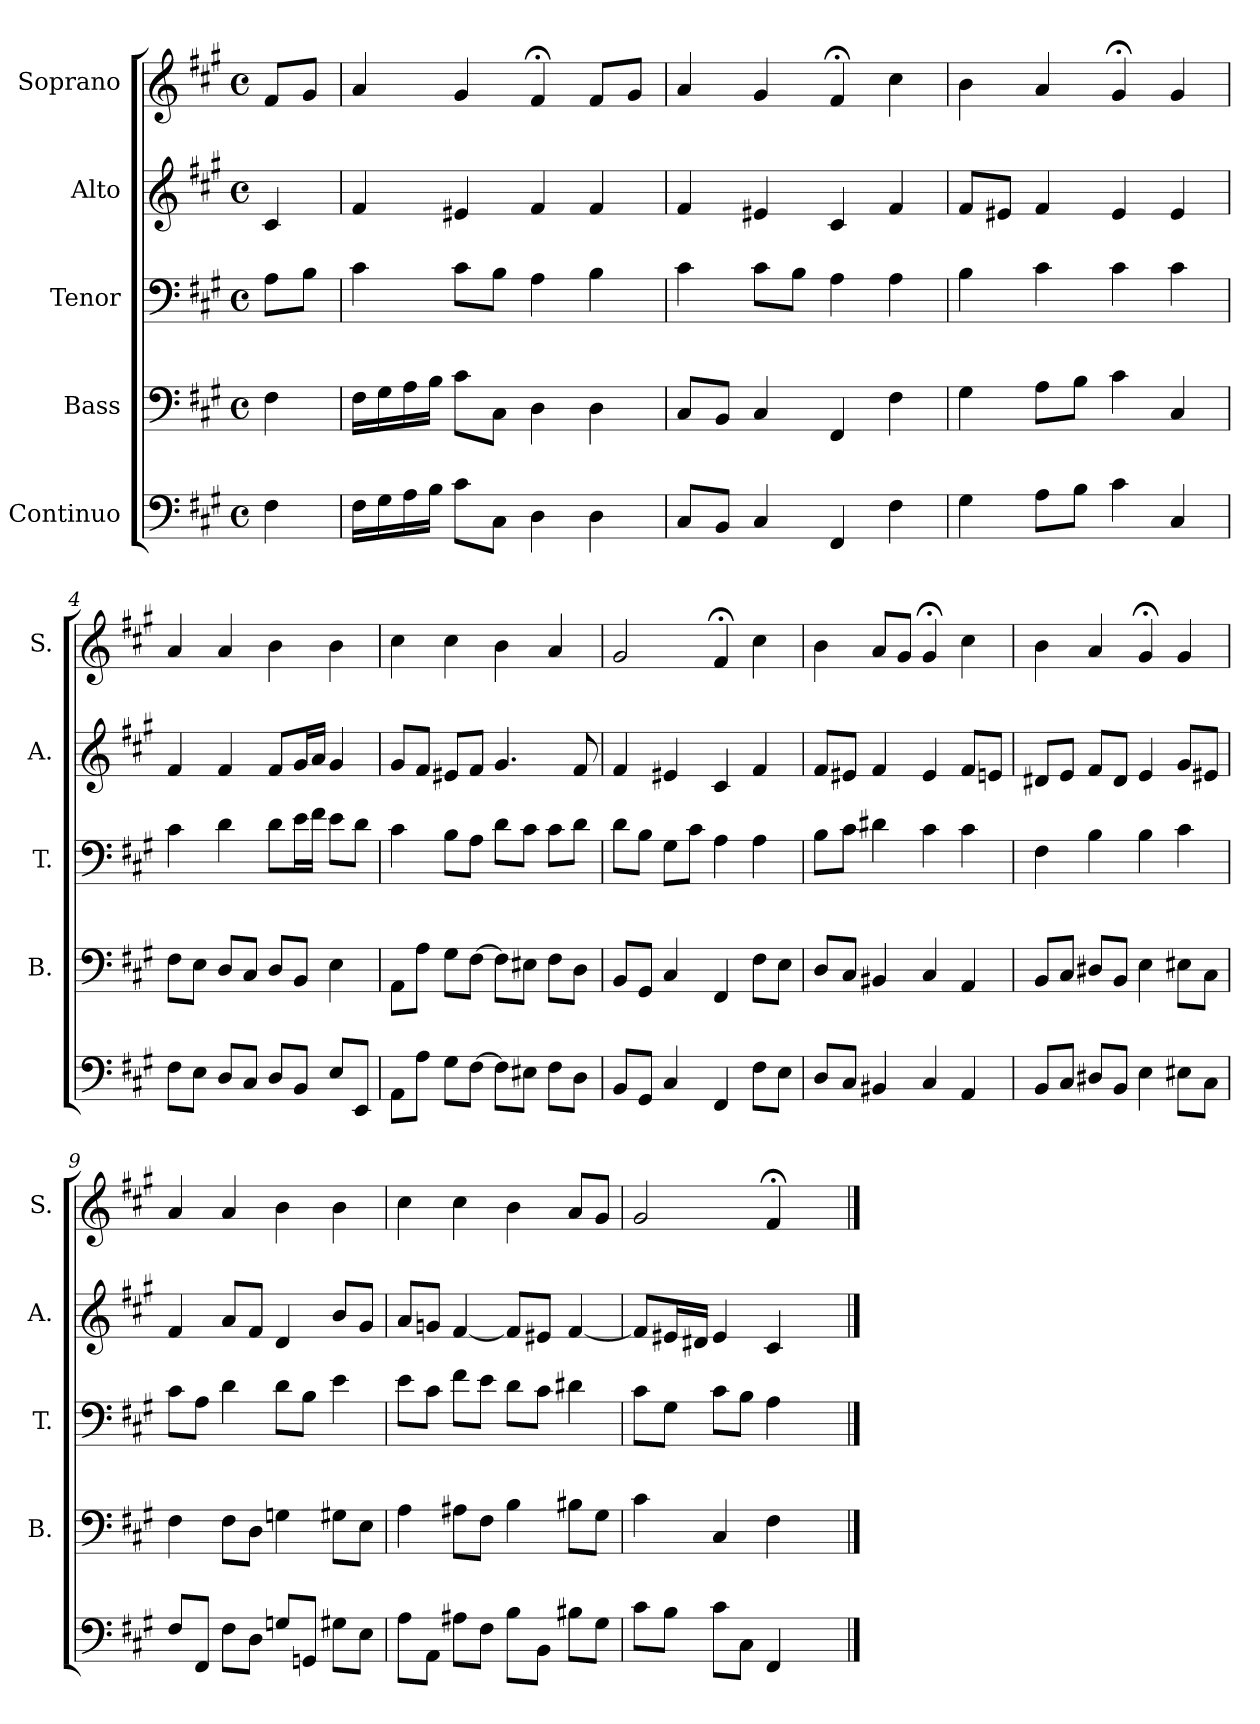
**kern	**kern	**kern	**kern	**kern
*part5	*part4	*part3	*part2	*part1
*staff5	*staff4	*staff3	*staff2	*staff1
*I"Continuo	*I"Bass	*I"Tenor	*I"Alto	*I"Soprano
*	*I'B.	*I'T.	*I'A.	*I'S.
*clefF4	*clefF4	*clefF4	*clefG2	*clefG2
*k[f#c#g#]	*k[f#c#g#]	*k[f#c#g#]	*k[f#c#g#]	*k[f#c#g#]
*f#:	*f#:	*f#:	*f#:	*f#:
*M4/4	*M4/4	*M4/4	*M4/4	*M4/4
*met(c)	*met(c)	*met(c)	*met(c)	*met(c)
*MM80	*MM80	*MM80	*MM80	*MM80
=	=	=	=	=
4F#\	4F#\	8A\L	4c#/	8f#/L
.	.	8B\J	.	8g#/J
=1	=1	=1	=1	=1
16F#\LL	16F#\LL	4c#\	4f#/	4a/
16G#\	16G#\	.	.	.
16A\	16A\	.	.	.
16B\JJ	16B\JJ	.	.	.
8c#\L	8c#\L	8c#\L	4e#X/	4g#/
8C#\J	8C#\J	8B\J	.	.
4D\	4D\	4A\	4f#/	4f#;</
4D\	4D\	4B\	4f#/	8f#/L
.	.	.	.	8g#/J
=2	=2	=2	=2	=2
8C#/L	8C#/L	4c#\	4f#/	4a/
8BB/J	8BB/J	.	.	.
4C#/	4C#/	8c#\L	4e#X/	4g#/
.	.	8B\J	.	.
4FF#/	4FF#/	4A\	4c#/	4f#;</
4F#\	4F#\	4A\	4f#/	4cc#\
=3	=3	=3	=3	=3
4G#\	4G#\	4B\	8f#/L	4b\
.	.	.	8e#X/J	.
8A\L	8A\L	4c#\	4f#/	4a/
8B\J	8B\J	.	.	.
4c#\	4c#\	4c#\	4e#/	4g#;</
4C#/	4C#/	4c#\	4e#/	4g#/
!!LO:LB:g=z
=4	=4	=4	=4	=4
8F#\L	8F#\L	4c#\	4f#/	4a/
8E\J	8E\J	.	.	.
8D/L	8D/L	4d\	4f#/	4a/
8C#/J	8C#/J	.	.	.
8D/L	8D/L	8d\L	8f#/L	4b\
8BB/J	8BB/J	16e\L	16g#/L	.
.	.	16f#\JJ	16a/JJ	.
8E/L	4E\	8e\L	4g#/	4b\
8EE/J	.	8d\J	.	.
=5	=5	=5	=5	=5
8AA\L	8AA\L	4c#\	8g#/L	4cc#\
8A\J	8A\J	.	8f#/J	.
8G#\L	8G#\L	8B\L	8e#X/L	4cc#\
[8F#\J	[8F#\J	8A\J	8f#/J	.
8F#\L]	8F#\L]	8d\L	4.g#/	4b\
8E#X\J	8E#X\J	8c#\J	.	.
8F#\L	8F#\L	8c#\L	.	4a/
8D\J	8D\J	8d\J	8f#/	.
=6	=6	=6	=6	=6
8BB/L	8BB/L	8d\L	4f#/	2g#/
8GG#/J	8GG#/J	8B\J	.	.
4C#/	4C#/	8G#\L	4e#X/	.
.	.	8c#\J	.	.
4FF#/	4FF#/	4A\	4c#/	4f#;</
8F#\L	8F#\L	4A\	4f#/	4cc#\
8E\J	8E\J	.	.	.
=7	=7	=7	=7	=7
8D/L	8D/L	8B\L	8f#/L	4b\
8C#/J	8C#/J	8c#\J	8e#X/J	.
4BB#X/	4BB#X/	4d#X\	4f#/	8a/L
.	.	.	.	8g#/J
4C#/	4C#/	4c#\	4e#/	4g#;</
4AA/	4AA/	4c#\	8f#/L	4cc#\
.	.	.	8en/J	.
!!LO:PB:g=z
=8	=8	=8	=8	=8
8BB/L	8BB/L	4F#\	8d#X/L	4b\
8C#/J	8C#/J	.	8e/J	.
8D#X/L	8D#X/L	4B\	8f#/L	4a/
8BB/J	8BB/J	.	8d#/J	.
4E\	4E\	4B\	4e/	4g#;</
8E#X\L	8E#X\L	4c#\	8g#/L	4g#/
8C#\J	8C#\J	.	8e#X/J	.
=9	=9	=9	=9	=9
8F#/L	4F#\	8c#\L	4f#/	4a/
8FF#/J	.	8A\J	.	.
8F#\L	8F#\L	4d\	8a/L	4a/
8D\J	8D\J	.	8f#/J	.
8Gn/L	4Gn\	8d\L	4d/	4b\
8GGn/J	.	8B\J	.	.
8G#X\L	8G#X\L	4e\	8b/L	4b\
8E\J	8E\J	.	8g#/J	.
=10	=10	=10	=10	=10
8A\L	4A\	8e\L	8a/L	4cc#\
8AA\J	.	8c#\J	8gn/J	.
8A#X\L	8A#X\L	8f#\L	[4f#/	4cc#\
8F#\J	8F#\J	8e\J	.	.
8B\L	4B\	8d\L	8f#/L]	4b\
8BB\J	.	8c#\J	8e#X/J	.
8B#X\L	8B#X\L	4d#X\	[4f#/	8a/L
8G#\J	8G#\J	.	.	8g#/J
=11	=11	=11	=11	=11
8c#\L	4c#\	8c#\L	8f#/L]	2g#/
8B\J	.	8G#\J	16e#X/L	.
.	.	.	16d#X/JJ	.
8c#\L	4C#/	8c#\L	4e#/	.
8C#\J	.	8B\J	.	.
4FF#/	4F#\	4A\	4c#/	4f#;</
4ryy	4ryy	4ryy	4ryy	4ryy
==	==	==	==	==
*-	*-	*-	*-	*-
